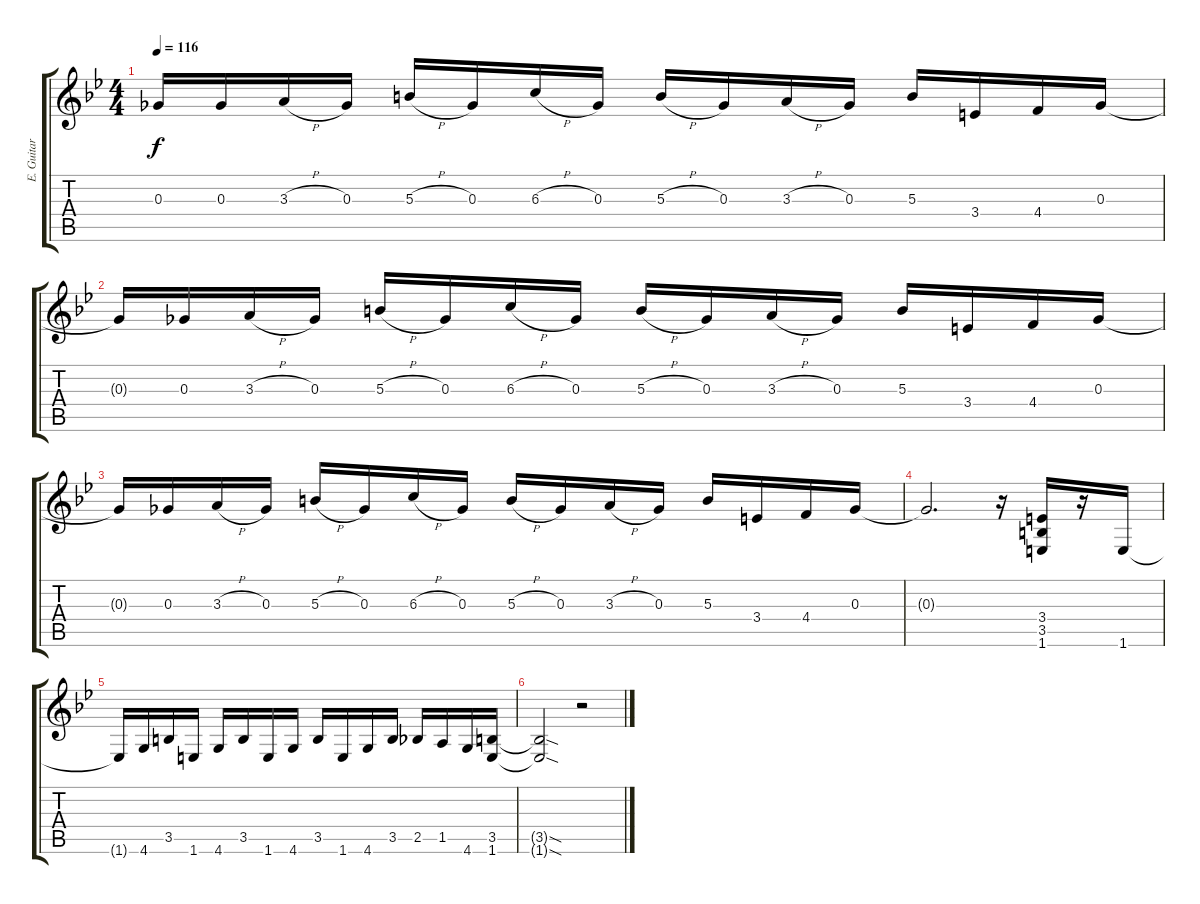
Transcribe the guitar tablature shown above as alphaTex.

\track ("E. Guitar I" "E. Guitar ") {instrument distortionguitar}
\staff {score tabs}
\tuning (Eb4 Bb3 Gb3 Db3 Ab2 Eb2) {hide}
\ts (4 4)
\tempo 116
\clef g2
\ks bb
0.3{t}.16{dy f} 0.3.16 3.3{h}.16 0.3.16 5.3{h}.16 0.3.16 6.3{h}.16 0.3.16 5.3{h}.16 0.3.16 3.3{h}.16 0.3.16 5.3.16 3.4.16 4.4.16 0.3.16 |
0.3{t}.16 0.3.16 3.3{h}.16 0.3.16 5.3{h}.16 0.3.16 6.3{h}.16 0.3.16 5.3{h}.16 0.3.16 3.3{h}.16 0.3.16 5.3.16 3.4.16 4.4.16 0.3.16 |
0.3{t}.16 0.3.16 3.3{h}.16 0.3.16 5.3{h}.16 0.3.16 6.3{h}.16 0.3.16 5.3{h}.16 0.3.16 3.3{h}.16 0.3.16 5.3.16 3.4.16 4.4.16 0.3.16 |
0.3{t}.2{d} r.16 (3.4 3.5 1.6).16 r.16 1.6.16 |
1.6{t}.16 4.6.16 3.5.16 1.6.16 4.6.16 3.5.16 1.6.16 4.6.16 3.5.16 1.6.16 4.6.16 3.5.16 2.5.16 1.5.16 4.6.16 (3.5 1.6).16 |
(3.5{sod t} 1.6{sod t}).2 r.2
